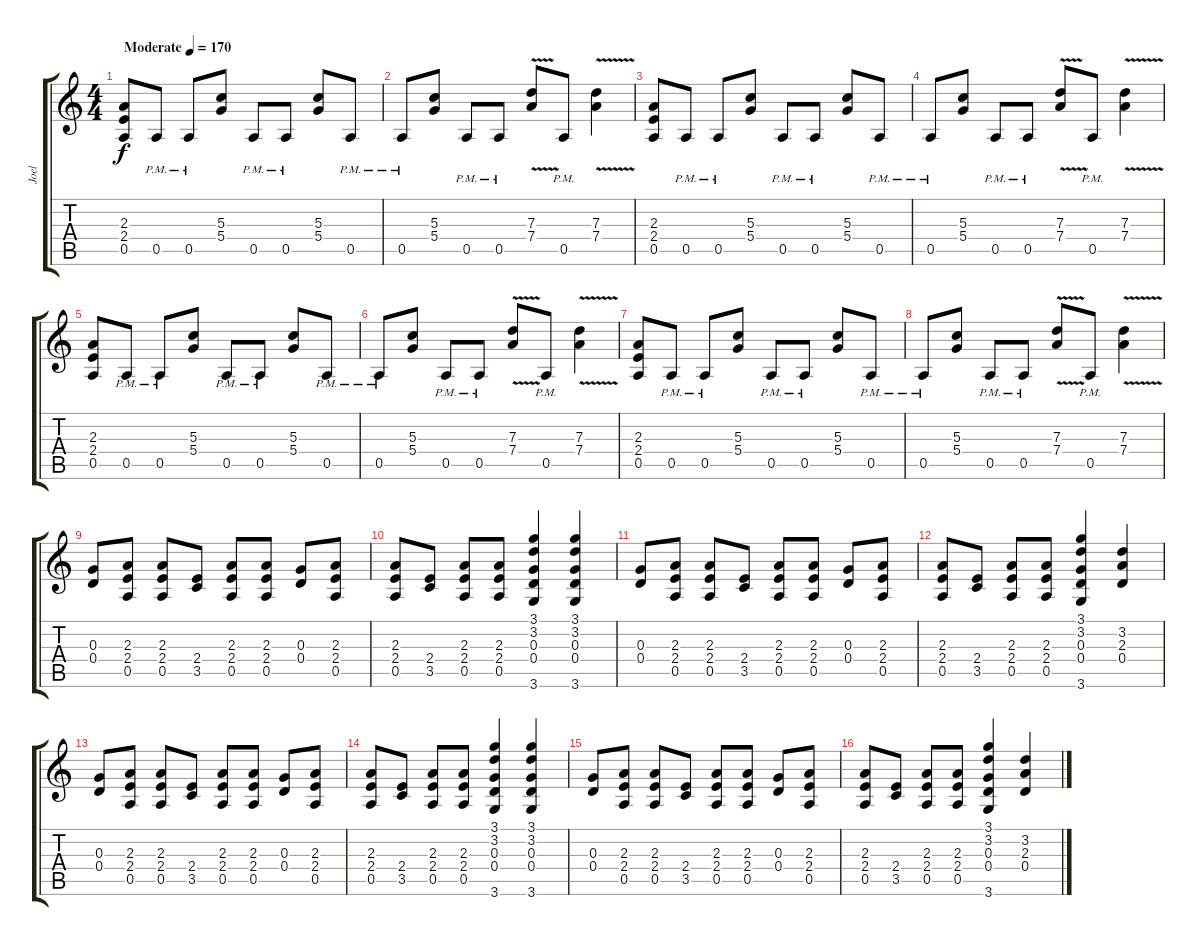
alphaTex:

\track ("Joel" "Joel") {instrument overdrivenguitar}
\staff {score tabs}
\tuning (E4 B3 G3 D3 A2 E2) {hide}
\ts (4 4)
\tempo (170 "Moderate")
\clef g2
\ks c
(2.3 2.4 0.5).8{dy f instrument overdrivenguitar} 0.5{pm}.8 0.5{pm}.8 (5.3 5.4).8 0.5{pm}.8 0.5{pm}.8 (5.3 5.4).8 0.5{pm}.8 |
0.5{pm}.8 (5.3 5.4).8 0.5{pm}.8 0.5{pm}.8 (7.3 7.4{v}).8 0.5{pm}.8 (7.3 7.4{v}).4 |
(2.3 2.4 0.5).8 0.5{pm}.8 0.5{pm}.8 (5.3 5.4).8 0.5{pm}.8 0.5{pm}.8 (5.3 5.4).8 0.5{pm}.8 |
0.5{pm}.8 (5.3 5.4).8 0.5{pm}.8 0.5{pm}.8 (7.3 7.4{v}).8 0.5{pm}.8 (7.3 7.4{v}).4 |
(2.3 2.4 0.5).8 0.5{pm}.8 0.5{pm}.8 (5.3 5.4).8 0.5{pm}.8 0.5{pm}.8 (5.3 5.4).8 0.5{pm}.8 |
0.5{pm}.8 (5.3 5.4).8 0.5{pm}.8 0.5{pm}.8 (7.3 7.4{v}).8 0.5{pm}.8 (7.3 7.4{v}).4 |
(2.3 2.4 0.5).8 0.5{pm}.8 0.5{pm}.8 (5.3 5.4).8 0.5{pm}.8 0.5{pm}.8 (5.3 5.4).8 0.5{pm}.8 |
0.5{pm}.8 (5.3 5.4).8 0.5{pm}.8 0.5{pm}.8 (7.3 7.4{v}).8 0.5{pm}.8 (7.3 7.4{v}).4 |
(0.3 0.4).8 (2.3 2.4 0.5).8 (2.3 2.4 0.5).8 (2.4 3.5).8 (2.3 2.4 0.5).8 (2.3 2.4 0.5).8 (0.3 0.4).8 (2.3 2.4 0.5).8 |
(2.3 2.4 0.5).8 (2.4 3.5).8 (2.3 2.4 0.5).8 (2.3 2.4 0.5).8 (3.1 3.2 0.3 0.4 3.6).4 (3.1 3.2 0.3 0.4 3.6).4 |
(0.3 0.4).8 (2.3 2.4 0.5).8 (2.3 2.4 0.5).8 (2.4 3.5).8 (2.3 2.4 0.5).8 (2.3 2.4 0.5).8 (0.3 0.4).8 (2.3 2.4 0.5).8 |
(2.3 2.4 0.5).8 (2.4 3.5).8 (2.3 2.4 0.5).8 (2.3 2.4 0.5).8 (3.1 3.2 0.3 0.4 3.6).4 (3.2 2.3 0.4).4 |
(0.3 0.4).8 (2.3 2.4 0.5).8 (2.3 2.4 0.5).8 (2.4 3.5).8 (2.3 2.4 0.5).8 (2.3 2.4 0.5).8 (0.3 0.4).8 (2.3 2.4 0.5).8 |
(2.3 2.4 0.5).8 (2.4 3.5).8 (2.3 2.4 0.5).8 (2.3 2.4 0.5).8 (3.1 3.2 0.3 0.4 3.6).4 (3.1 3.2 0.3 0.4 3.6).4 |
(0.3 0.4).8 (2.3 2.4 0.5).8 (2.3 2.4 0.5).8 (2.4 3.5).8 (2.3 2.4 0.5).8 (2.3 2.4 0.5).8 (0.3 0.4).8 (2.3 2.4 0.5).8 |
(2.3 2.4 0.5).8 (2.4 3.5).8 (2.3 2.4 0.5).8 (2.3 2.4 0.5).8 (3.1 3.2 0.3 0.4 3.6).4 (3.2 2.3 0.4).4
